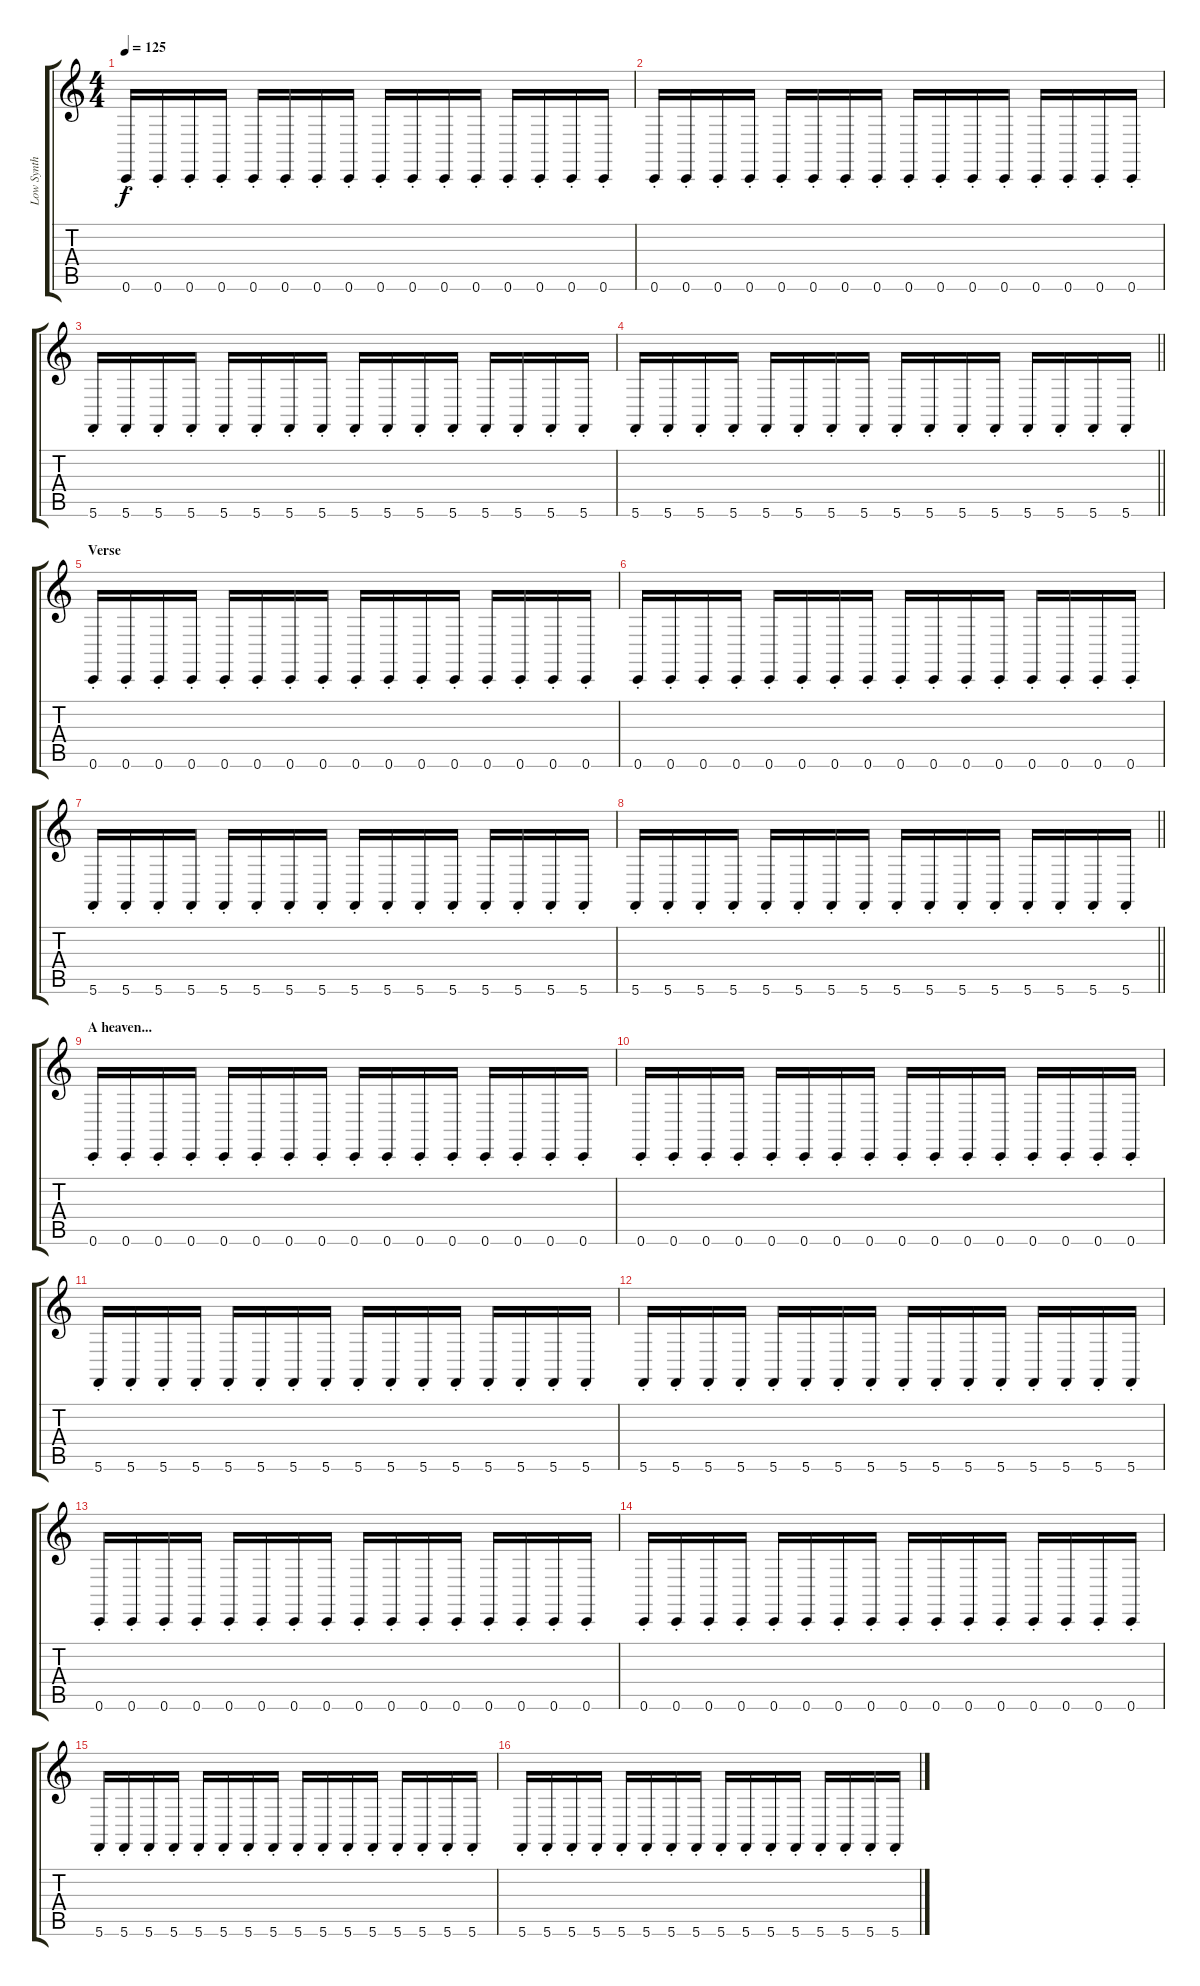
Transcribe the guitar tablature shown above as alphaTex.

\track ("Low Synth (Gillian Gilbert)" "Low Synth ") {instrument lead8bassandlead}
\staff {score tabs}
\tuning (D4 A3 F3 C3 G2 C2) {hide}
\ts (4 4)
\tempo 125
\clef g2
\ks c
0.6{st}.16{dy f} 0.6{st}.16 0.6{st}.16 0.6{st}.16 0.6{st}.16 0.6{st}.16 0.6{st}.16 0.6{st}.16 0.6{st}.16 0.6{st}.16 0.6{st}.16 0.6{st}.16 0.6{st}.16 0.6{st}.16 0.6{st}.16 0.6{st}.16 |
0.6{st}.16 0.6{st}.16 0.6{st}.16 0.6{st}.16 0.6{st}.16 0.6{st}.16 0.6{st}.16 0.6{st}.16 0.6{st}.16 0.6{st}.16 0.6{st}.16 0.6{st}.16 0.6{st}.16 0.6{st}.16 0.6{st}.16 0.6{st}.16 |
5.6{st}.16 5.6{st}.16 5.6{st}.16 5.6{st}.16 5.6{st}.16 5.6{st}.16 5.6{st}.16 5.6{st}.16 5.6{st}.16 5.6{st}.16 5.6{st}.16 5.6{st}.16 5.6{st}.16 5.6{st}.16 5.6{st}.16 5.6{st}.16 |
\barLineRight lightlight
5.6{st}.16 5.6{st}.16 5.6{st}.16 5.6{st}.16 5.6{st}.16 5.6{st}.16 5.6{st}.16 5.6{st}.16 5.6{st}.16 5.6{st}.16 5.6{st}.16 5.6{st}.16 5.6{st}.16 5.6{st}.16 5.6{st}.16 5.6{st}.16 |
\section ("" "Verse")
0.6{st}.16 0.6{st}.16 0.6{st}.16 0.6{st}.16 0.6{st}.16 0.6{st}.16 0.6{st}.16 0.6{st}.16 0.6{st}.16 0.6{st}.16 0.6{st}.16 0.6{st}.16 0.6{st}.16 0.6{st}.16 0.6{st}.16 0.6{st}.16 |
0.6{st}.16 0.6{st}.16 0.6{st}.16 0.6{st}.16 0.6{st}.16 0.6{st}.16 0.6{st}.16 0.6{st}.16 0.6{st}.16 0.6{st}.16 0.6{st}.16 0.6{st}.16 0.6{st}.16 0.6{st}.16 0.6{st}.16 0.6{st}.16 |
5.6{st}.16 5.6{st}.16 5.6{st}.16 5.6{st}.16 5.6{st}.16 5.6{st}.16 5.6{st}.16 5.6{st}.16 5.6{st}.16 5.6{st}.16 5.6{st}.16 5.6{st}.16 5.6{st}.16 5.6{st}.16 5.6{st}.16 5.6{st}.16 |
\barLineRight lightlight
5.6{st}.16 5.6{st}.16 5.6{st}.16 5.6{st}.16 5.6{st}.16 5.6{st}.16 5.6{st}.16 5.6{st}.16 5.6{st}.16 5.6{st}.16 5.6{st}.16 5.6{st}.16 5.6{st}.16 5.6{st}.16 5.6{st}.16 5.6{st}.16 |
\section ("" "A heaven...")
0.6{st}.16 0.6{st}.16 0.6{st}.16 0.6{st}.16 0.6{st}.16 0.6{st}.16 0.6{st}.16 0.6{st}.16 0.6{st}.16 0.6{st}.16 0.6{st}.16 0.6{st}.16 0.6{st}.16 0.6{st}.16 0.6{st}.16 0.6{st}.16 |
0.6{st}.16 0.6{st}.16 0.6{st}.16 0.6{st}.16 0.6{st}.16 0.6{st}.16 0.6{st}.16 0.6{st}.16 0.6{st}.16 0.6{st}.16 0.6{st}.16 0.6{st}.16 0.6{st}.16 0.6{st}.16 0.6{st}.16 0.6{st}.16 |
5.6{st}.16 5.6{st}.16 5.6{st}.16 5.6{st}.16 5.6{st}.16 5.6{st}.16 5.6{st}.16 5.6{st}.16 5.6{st}.16 5.6{st}.16 5.6{st}.16 5.6{st}.16 5.6{st}.16 5.6{st}.16 5.6{st}.16 5.6{st}.16 |
5.6{st}.16 5.6{st}.16 5.6{st}.16 5.6{st}.16 5.6{st}.16 5.6{st}.16 5.6{st}.16 5.6{st}.16 5.6{st}.16 5.6{st}.16 5.6{st}.16 5.6{st}.16 5.6{st}.16 5.6{st}.16 5.6{st}.16 5.6{st}.16 |
0.6{st}.16 0.6{st}.16 0.6{st}.16 0.6{st}.16 0.6{st}.16 0.6{st}.16 0.6{st}.16 0.6{st}.16 0.6{st}.16 0.6{st}.16 0.6{st}.16 0.6{st}.16 0.6{st}.16 0.6{st}.16 0.6{st}.16 0.6{st}.16 |
0.6{st}.16 0.6{st}.16 0.6{st}.16 0.6{st}.16 0.6{st}.16 0.6{st}.16 0.6{st}.16 0.6{st}.16 0.6{st}.16 0.6{st}.16 0.6{st}.16 0.6{st}.16 0.6{st}.16 0.6{st}.16 0.6{st}.16 0.6{st}.16 |
5.6{st}.16 5.6{st}.16 5.6{st}.16 5.6{st}.16 5.6{st}.16 5.6{st}.16 5.6{st}.16 5.6{st}.16 5.6{st}.16 5.6{st}.16 5.6{st}.16 5.6{st}.16 5.6{st}.16 5.6{st}.16 5.6{st}.16 5.6{st}.16 |
5.6{st}.16 5.6{st}.16 5.6{st}.16 5.6{st}.16 5.6{st}.16 5.6{st}.16 5.6{st}.16 5.6{st}.16 5.6{st}.16 5.6{st}.16 5.6{st}.16 5.6{st}.16 5.6{st}.16 5.6{st}.16 5.6{st}.16 5.6{st}.16
